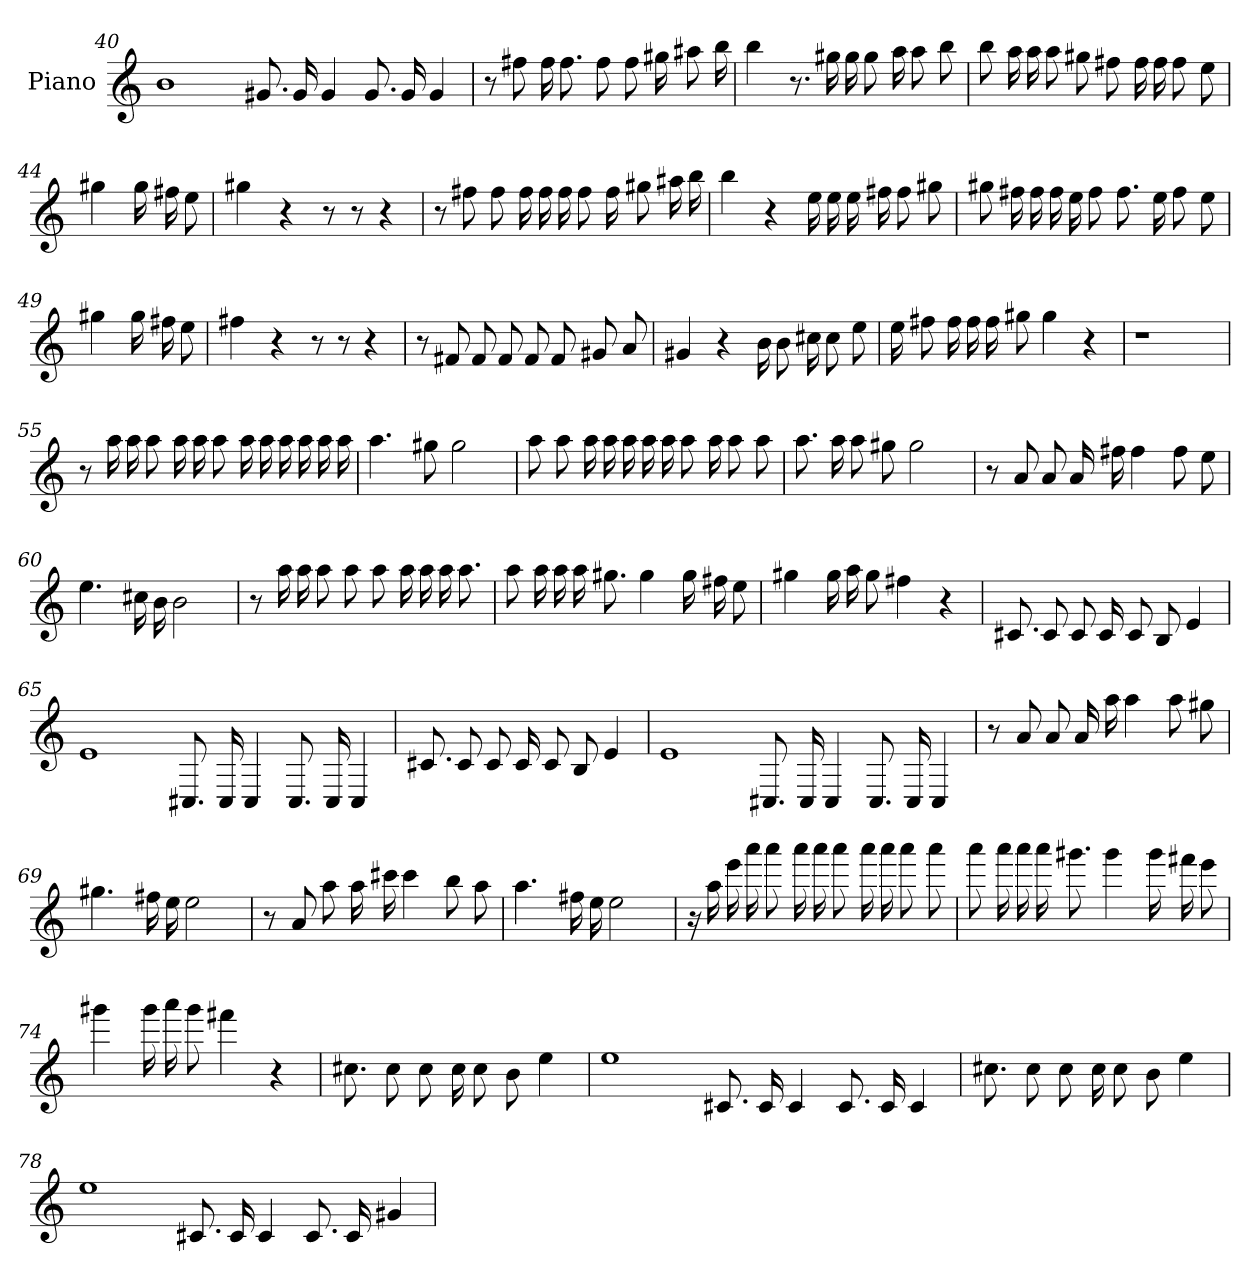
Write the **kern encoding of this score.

**kern
*part1
*staff1
*I"Piano
*I'Pno.
=40
1b
8.g#
16g#
4g#
8.g#
16g#
4g#
=41
8r
8ff#
16ff#
8.ff#
8ff#
8ff#
16gg#
8aa#
16bb
=42
4bb
8.r
16gg#
16gg#
8gg#
16aa
8aa
8bb
=43
8bb
16aa
16aa
8aa
8gg#
8ff#
16ff#
16ff#
8ff#
8ee
=44
4gg#
16gg#
16ff#
8ee
=45
4gg#
4r
8r
8r
4r
=46
8r
8ff#
8ff#
16ff#
16ff#
16ff#
8ff#
16ff#
8gg#
16aa#
16bb
=47
4bb
4r
16ee
16ee
16ee
16ff#
8ff#
8gg#
=48
8gg#
16ff#
16ff#
16ff#
16ee
8ff#
8.ff#
16ee
8ff#
8ee
=49
4gg#
16gg#
16ff#
8ee
=50
4ff#
4r
8r
8r
4r
=51
8r
8f#
8f#
8f#
8f#
8f#
8g#
8a
=52
4g#
4r
16b
8b
16cc#
8cc#
8ee
=53
16ee
8ff#
16ff#
16ff#
16ff#
8gg#
4gg#
4r
=54
1r
=55
8r
16aa
16aa
8aa
16aa
16aa
8aa
16aa
16aa
16aa
16aa
16aa
16aa
=56
4.aa
8gg#
2gg#
=57
8aa
8aa
16aa
16aa
16aa
16aa
16aa
8aa
16aa
8aa
8aa
=58
8.aa
16aa
8aa
8gg#
2gg#
=59
8r
8a
8a
16a
16ff#
4ff#
8ff#
8ee
=60
4.ee
16cc#
16b
2b
=61
8r
16aa
16aa
8aa
8aa
8aa
16aa
16aa
16aa
8.aa
=62
8aa
16aa
16aa
16aa
8.gg#
4gg#
16gg#
16ff#
8ee
=63
4gg#
16gg#
16aa
8gg#
4ff#
4r
=64
8.c#
8c#
8c#
16c#
8c#
8B
4e
=65
1e
8.C#
16C#
4C#
8.C#
16C#
4C#
=66
8.c#
8c#
8c#
16c#
8c#
8B
4e
=67
1e
8.C#
16C#
4C#
8.C#
16C#
4C#
=68
8r
8a
8a
16a
16aa
4aa
8aa
8gg#
=69
4.gg#
16ff#
16ee
2ee
=70
8r
8a
8aa
16aa
16ccc#
4ccc#
8bb
8aa
=71
4.aa
16ff#
16ee
2ee
=72
16r
16aa
16eee
16aaa
8aaa
16aaa
16aaa
8aaa
16aaa
16aaa
8aaa
8aaa
=73
8aaa
16aaa
16aaa
16aaa
8.ggg#
4ggg#
16ggg#
16fff#
8eee
=74
4ggg#
16ggg#
16aaa
8ggg#
4fff#
4r
=75
8.cc#
8cc#
8cc#
16cc#
8cc#
8b
4ee
=76
1ee
8.c#
16c#
4c#
8.c#
16c#
4c#
=77
8.cc#
8cc#
8cc#
16cc#
8cc#
8b
4ee
=78
1ee
8.c#
16c#
4c#
8.c#
16c#
4g#
=
*-
